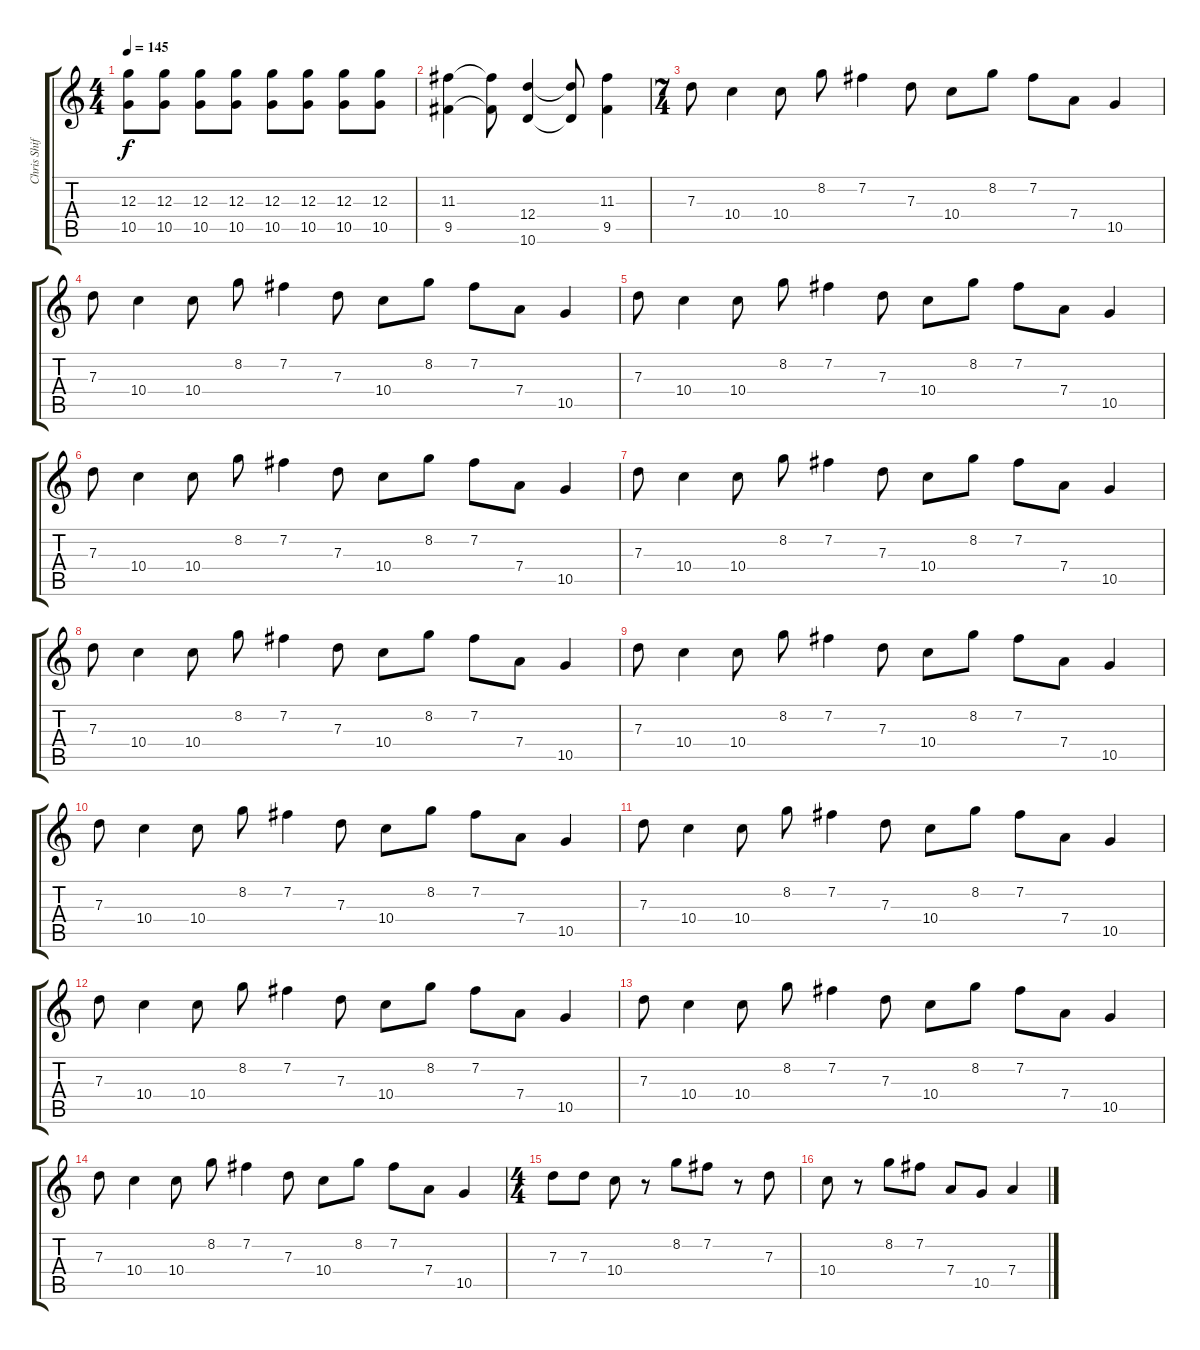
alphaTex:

\track ("Chris Shiflett" "Chris Shif") {instrument overdrivenguitar}
\staff {score tabs}
\tuning (E4 B3 G3 D3 A2 E2) {hide}
\ts (4 4)
\tempo 145
\clef g2
\ks c
(12.3 10.5).8{dy f} (12.3 10.5).8 (12.3 10.5).8 (12.3 10.5).8 (12.3 10.5).8 (12.3 10.5).8 (12.3 10.5).8 (12.3 10.5).8 |
(11.3 9.5).4 (11.3{t} 9.5{t}).8 (12.4 10.6).4 (12.4{t} 10.6{t}).8 (11.3 9.5).4 |
\ts (7 4)
7.3.8{instrument overdrivenguitar} 10.4.4 10.4.8 8.2.8 7.2.4 7.3.8 10.4.8 8.2.8 7.2.8 7.4.8 10.5.4 |
7.3.8 10.4.4 10.4.8 8.2.8 7.2.4 7.3.8 10.4.8 8.2.8 7.2.8 7.4.8 10.5.4 |
7.3.8 10.4.4 10.4.8 8.2.8 7.2.4 7.3.8 10.4.8 8.2.8 7.2.8 7.4.8 10.5.4 |
7.3.8 10.4.4 10.4.8 8.2.8 7.2.4 7.3.8 10.4.8 8.2.8 7.2.8 7.4.8 10.5.4 |
7.3.8 10.4.4 10.4.8 8.2.8 7.2.4 7.3.8 10.4.8 8.2.8 7.2.8 7.4.8 10.5.4 |
7.3.8 10.4.4 10.4.8 8.2.8 7.2.4 7.3.8 10.4.8 8.2.8 7.2.8 7.4.8 10.5.4 |
7.3.8 10.4.4 10.4.8 8.2.8 7.2.4 7.3.8 10.4.8 8.2.8 7.2.8 7.4.8 10.5.4 |
7.3.8 10.4.4 10.4.8 8.2.8 7.2.4 7.3.8 10.4.8 8.2.8 7.2.8 7.4.8 10.5.4 |
7.3.8 10.4.4 10.4.8 8.2.8 7.2.4 7.3.8 10.4.8 8.2.8 7.2.8 7.4.8 10.5.4 |
7.3.8 10.4.4 10.4.8 8.2.8 7.2.4 7.3.8 10.4.8 8.2.8 7.2.8 7.4.8 10.5.4 |
7.3.8 10.4.4 10.4.8 8.2.8 7.2.4 7.3.8 10.4.8 8.2.8 7.2.8 7.4.8 10.5.4 |
7.3.8 10.4.4 10.4.8 8.2.8 7.2.4 7.3.8 10.4.8 8.2.8 7.2.8 7.4.8 10.5.4 |
\ts (4 4)
7.3.8{volume 16 instrument distortionguitar} 7.3.8 10.4.8 r.8 8.2.8 7.2.8 r.8 7.3.8 |
10.4.8 r.8 8.2.8 7.2.8 7.4.8 10.5.8 7.4.4
